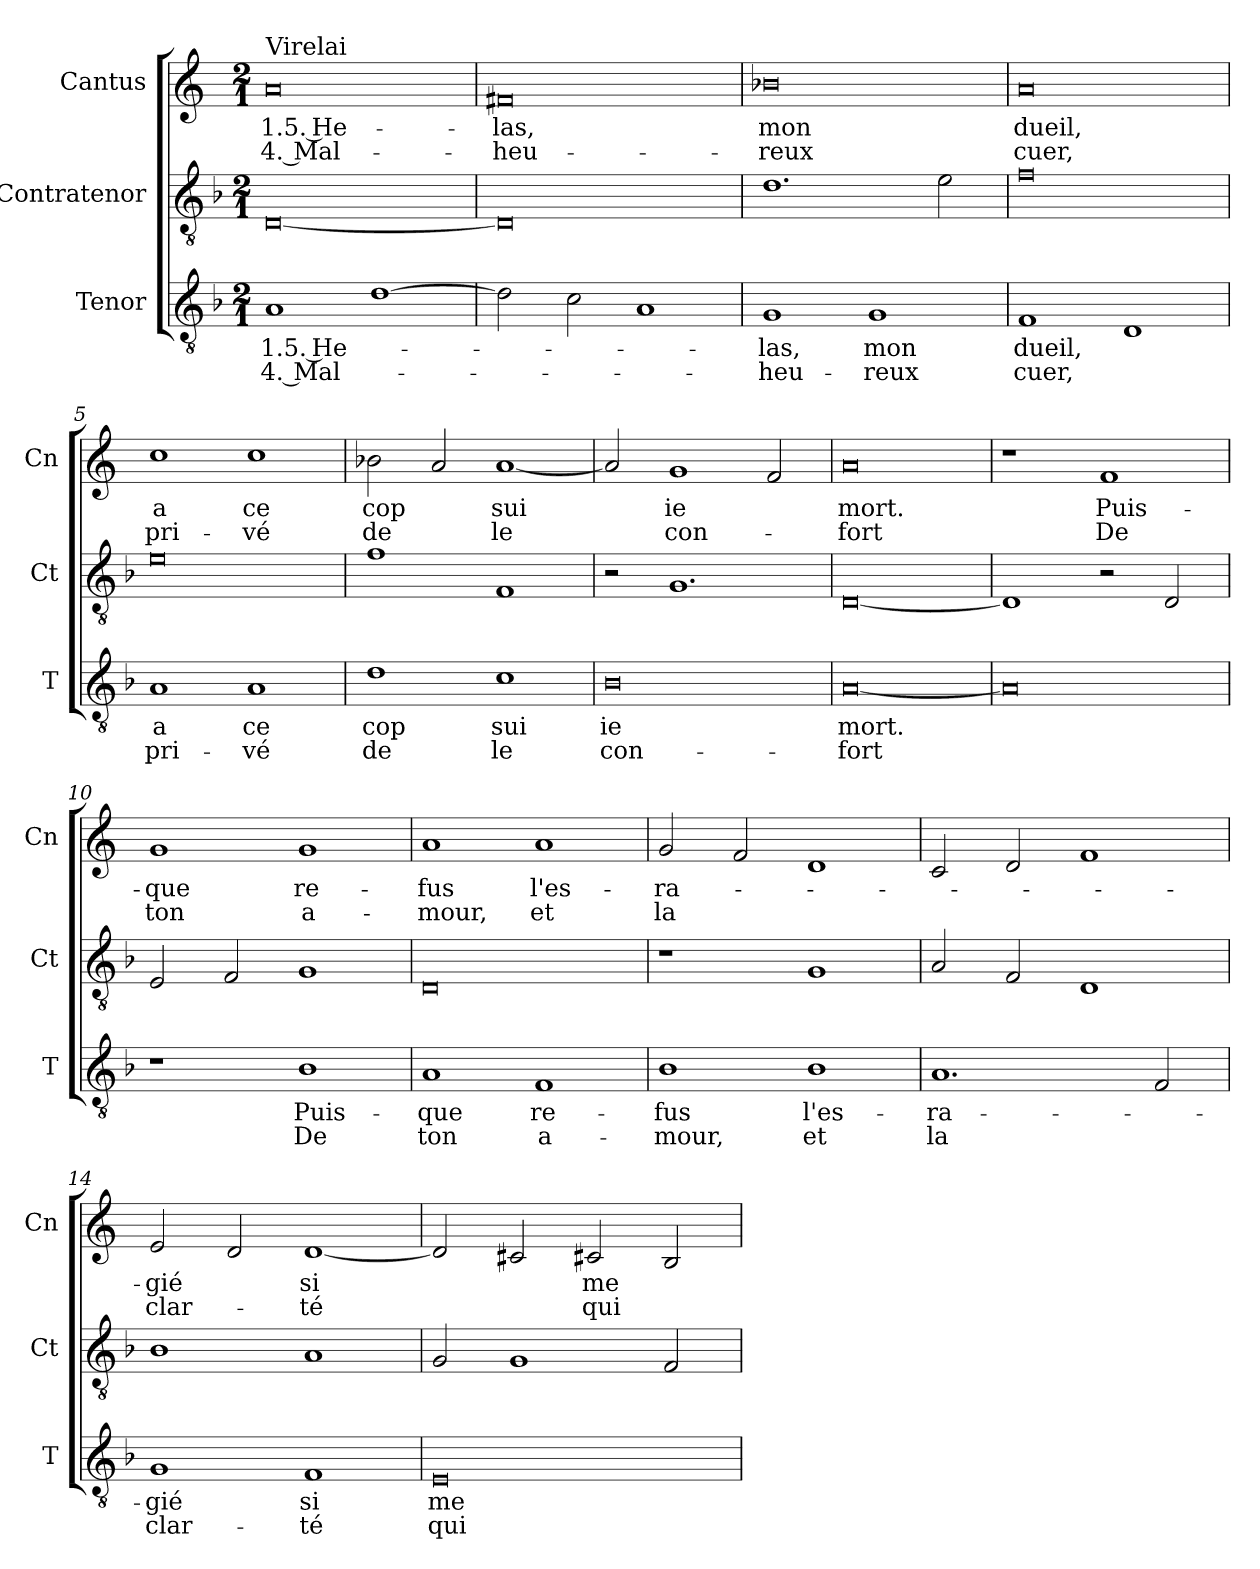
**kern	**text	**text	**kern	**kern	**text	**text
*part3	*part3	*part3	*part2	*part1	*part1	*part1
*staff3	*staff3	*staff3	*staff2	*staff1	*staff1	*staff1
*I"Tenor	*	*	*I"Contratenor	*I"Cantus	*	*
*I'T	*	*	*I'Ct	*I'Cn	*	*
*clefGv2	*	*	*clefGv2	*clefG2	*	*
*k[b-]	*	*	*k[b-]	*k[]	*	*
*M2/1	*	*	*M2/1	*M2/1	*	*
=1	=1	=1	=1	=1	=1	=1
!	!	!	!	!LO:TX:a:t=Virelai	!	!
1A	1.5. He-	4. Mal-	[0D	0a	1.5. He-	4. Mal-
[1d	.	.	.	.	.	.
=2	=2	=2	=2	=2	=2	=2
2d\]	.	.	0D]	0f#X	-las,	-heu-
2c\	.	.	.	.	.	.
1A	.	.	.	.	.	.
=3	=3	=3	=3	=3	=3	=3
1G	-las,	-heu-	1.d	0b-X	mon	-reux
1G	mon	-reux	.	.	.	.
.	.	.	2e\	.	.	.
=4	=4	=4	=4	=4	=4	=4
1F	dueil,	cuer,	0f	0a	dueil,	cuer,
1D	.	.	.	.	.	.
=5	=5	=5	=5	=5	=5	=5
1A	a	pri-	0e	1cc	a	pri-
1A	ce	-vé	.	1cc	ce	-vé
=6	=6	=6	=6	=6	=6	=6
1d	cop	de	1f	2b-X\	cop	de
.	.	.	.	2a/	.	.
1c	sui	le	1F	[1a	sui	le
=7	=7	=7	=7	=7	=7	=7
0B-	ie	con-	2r	2a/]	.	.
.	.	.	1.G	1g	ie	con-
.	.	.	.	2f/	.	.
=8	=8	=8	=8	=8	=8	=8
[0A	mort.	-fort	[0D	0a	mort.	-fort
=9	=9	=9	=9	=9	=9	=9
0A]	.	.	1D]	1r	.	.
.	.	.	2r	1f	Puis-	De
.	.	.	2D/	.	.	.
=10	=10	=10	=10	=10	=10	=10
1r	.	.	2E/	1g	-que	ton
.	.	.	2F/	.	.	.
1B-	Puis-	De	1G	1g	re-	a-
=11	=11	=11	=11	=11	=11	=11
1A	-que	ton	0D	1a	-fus	-mour,
1F	re-	a-	.	1a	l'es-	et
=12	=12	=12	=12	=12	=12	=12
1B-	-fus	-mour,	1r	2g/	-ra-	la
.	.	.	.	2f/	.	.
1B-	l'es-	et	1G	1d	.	.
=13	=13	=13	=13	=13	=13	=13
1.A	-ra-	la	2A/	2c/	.	.
.	.	.	2F/	2d/	.	.
.	.	.	1D	1f	.	.
2F/	.	.	.	.	.	.
=14	=14	=14	=14	=14	=14	=14
1G	-gié	clar-	1B-	2e/	-gié	clar-
.	.	.	.	2d/	.	.
1F	si	-té	1A	[1d	si	-té
=15	=15	=15	=15	=15	=15	=15
0E	me	qui	2G/	2d/]	.	.
.	.	.	1G	2c#X/	.	.
.	.	.	.	2c#X/	me	qui
.	.	.	2F/	2B/	.	.
=	=	=	=	=	=	=
*-	*-	*-	*-	*-	*-	*-
